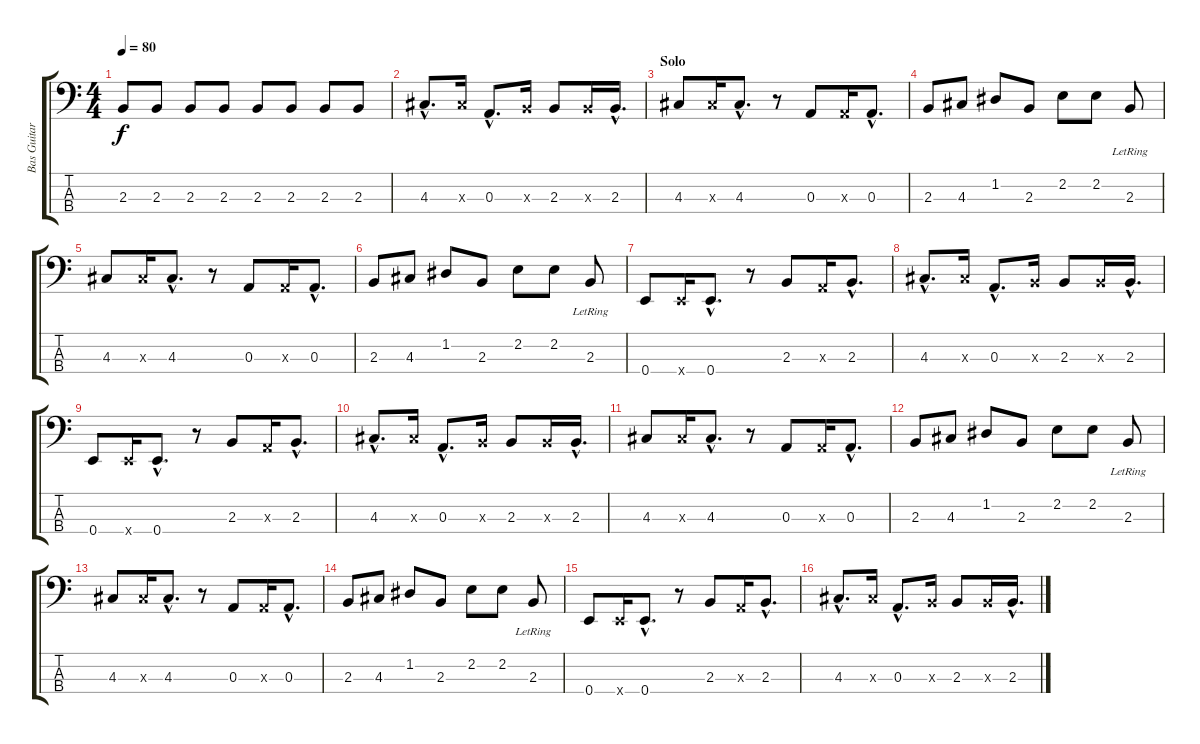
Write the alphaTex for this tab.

\track ("Bas Guitar" "Bas Guitar") {instrument electricbassfinger}
\staff {score tabs}
\tuning (G2 D2 A1 E1) {hide}
\ts (4 4)
\tempo 80
\clef f4
\ks c
2.3.8{dy f} 2.3.8 2.3.8 2.3.8 2.3.8 2.3.8 2.3.8 2.3.8 |
4.3{hac}.8{d} 4.3{x}.16 0.3{hac}.8{d} 2.3{x}.16 2.3.8 2.3{x}.16 2.3{hac}.16{d} |
\section ("" "Solo")
4.3.8 4.3{x}.16 4.3{hac}.8{d} r.8 0.3.8 0.3{x}.16 0.3{hac}.8{d} |
2.3.8 4.3.8 1.2.8 2.3.8 2.2.8 2.2.8 2.3{lr}.8 |
4.3.8 4.3{x}.16 4.3{hac}.8{d} r.8 0.3.8 0.3{x}.16 0.3{hac}.8{d} |
2.3.8 4.3.8 1.2.8 2.3.8 2.2.8 2.2.8 2.3{lr}.8 |
0.4.8 0.4{x}.16 0.4{hac}.8{d} r.8 2.3.8 0.3{x}.16 2.3{hac}.8{d} |
4.3{hac}.8{d} 4.3{x}.16 0.3{hac}.8{d} 2.3{x}.16 2.3.8 2.3{x}.16 2.3{hac}.16{d} |
0.4.8 0.4{x}.16 0.4{hac}.8{d} r.8 2.3.8 0.3{x}.16 2.3{hac}.8{d} |
4.3{hac}.8{d} 4.3{x}.16 0.3{hac}.8{d} 2.3{x}.16 2.3.8 2.3{x}.16 2.3{hac}.16{d} |
4.3.8 4.3{x}.16 4.3{hac}.8{d} r.8 0.3.8 0.3{x}.16 0.3{hac}.8{d} |
2.3.8 4.3.8 1.2.8 2.3.8 2.2.8 2.2.8 2.3{lr}.8 |
4.3.8 4.3{x}.16 4.3{hac}.8{d} r.8 0.3.8 0.3{x}.16 0.3{hac}.8{d} |
2.3.8 4.3.8 1.2.8 2.3.8 2.2.8 2.2.8 2.3{lr}.8 |
0.4.8 0.4{x}.16 0.4{hac}.8{d} r.8 2.3.8 0.3{x}.16 2.3{hac}.8{d} |
4.3{hac}.8{d} 4.3{x}.16 0.3{hac}.8{d} 2.3{x}.16 2.3.8 2.3{x}.16 2.3{hac}.16{d}
